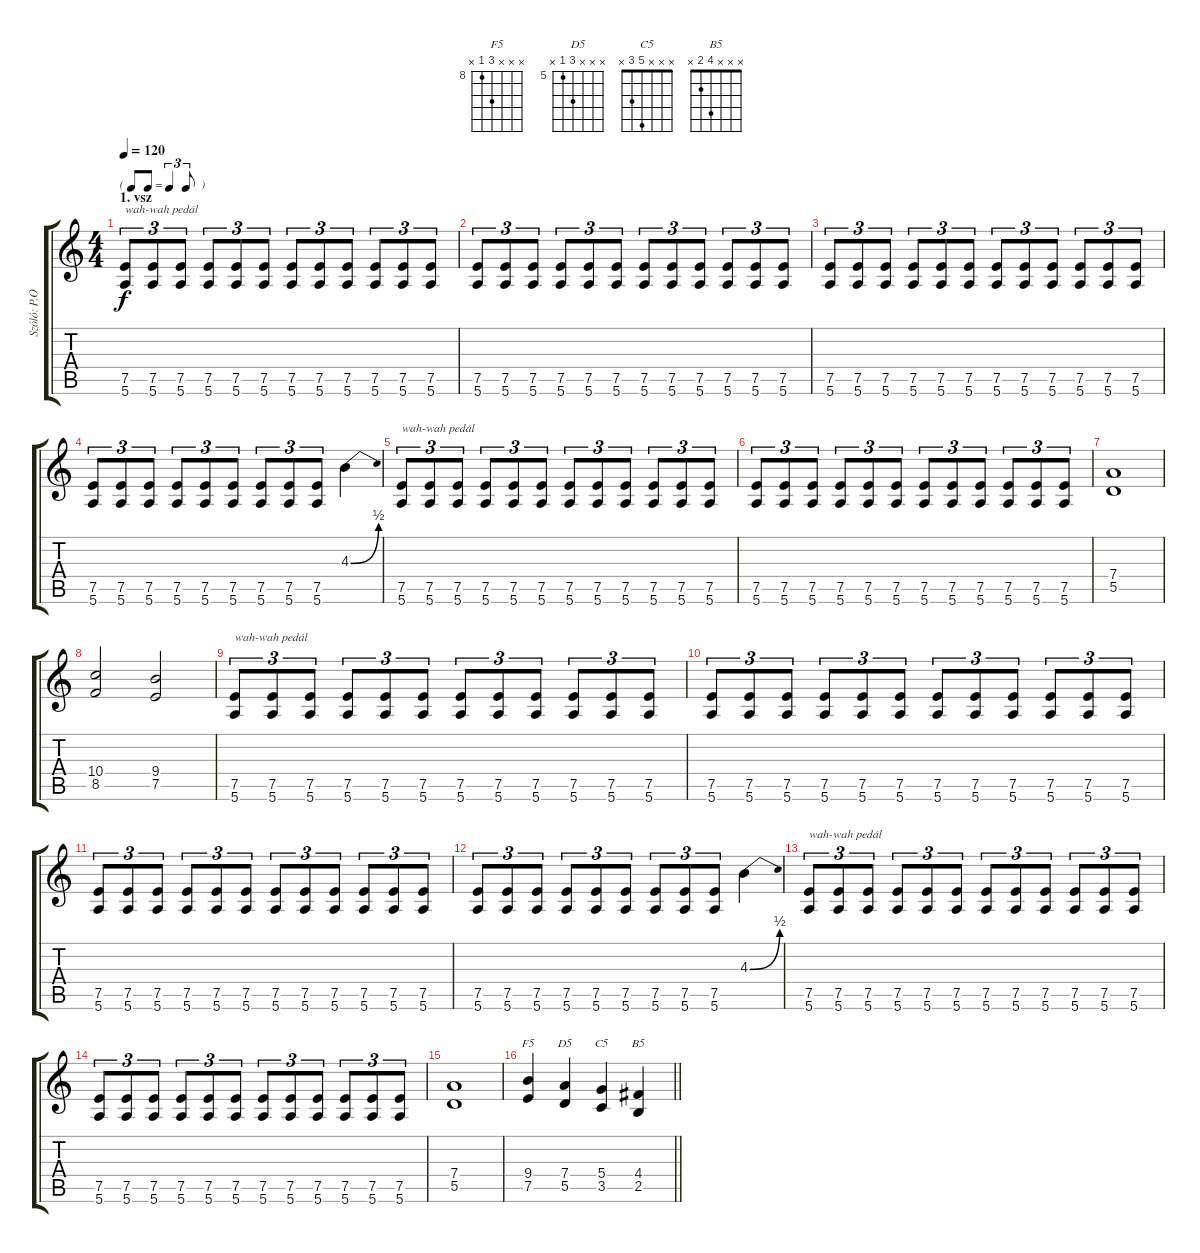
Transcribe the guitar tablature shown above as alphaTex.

\track ("Szóló: P.O.C.O.K" "Szóló: P.O") {instrument distortionguitar}
\staff {score tabs}
\tuning (E4 B3 G3 D3 A2 E2) {hide}
\chord ("F5" x x x 10 8 x) {firstfret 8}
\chord ("D5" x x x 7 5 x) {firstfret 5}
\chord ("C5" x x x 5 3 x)
\chord ("B5" x x x 4 2 x)
\ts (4 4)
\tf triplet8th
\section ("" "1. vsz")
\tempo 120
\clef g2
\ks c
(7.5 5.6).8{tu (3 2) txt "wah-wah pedál" dy f volume 10} (7.5 5.6).8{tu (3 2)} (7.5 5.6).8{tu (3 2)} (7.5 5.6).8{tu (3 2)} (7.5 5.6).8{tu (3 2)} (7.5 5.6).8{tu (3 2)} (7.5 5.6).8{tu (3 2)} (7.5 5.6).8{tu (3 2)} (7.5 5.6).8{tu (3 2)} (7.5 5.6).8{tu (3 2)} (7.5 5.6).8{tu (3 2)} (7.5 5.6).8{tu (3 2)} |
(7.5 5.6).8{tu (3 2)} (7.5 5.6).8{tu (3 2)} (7.5 5.6).8{tu (3 2)} (7.5 5.6).8{tu (3 2)} (7.5 5.6).8{tu (3 2)} (7.5 5.6).8{tu (3 2)} (7.5 5.6).8{tu (3 2)} (7.5 5.6).8{tu (3 2)} (7.5 5.6).8{tu (3 2)} (7.5 5.6).8{tu (3 2)} (7.5 5.6).8{tu (3 2)} (7.5 5.6).8{tu (3 2)} |
(7.5 5.6).8{tu (3 2)} (7.5 5.6).8{tu (3 2)} (7.5 5.6).8{tu (3 2)} (7.5 5.6).8{tu (3 2)} (7.5 5.6).8{tu (3 2)} (7.5 5.6).8{tu (3 2)} (7.5 5.6).8{tu (3 2)} (7.5 5.6).8{tu (3 2)} (7.5 5.6).8{tu (3 2)} (7.5 5.6).8{tu (3 2)} (7.5 5.6).8{tu (3 2)} (7.5 5.6).8{tu (3 2)} |
(7.5 5.6).8{tu (3 2)} (7.5 5.6).8{tu (3 2)} (7.5 5.6).8{tu (3 2)} (7.5 5.6).8{tu (3 2)} (7.5 5.6).8{tu (3 2)} (7.5 5.6).8{tu (3 2)} (7.5 5.6).8{tu (3 2)} (7.5 5.6).8{tu (3 2)} (7.5 5.6).8{tu (3 2)} 4.3{be (bend 0 0 60 2)}.4 |
(7.5 5.6).8{tu (3 2) txt "wah-wah pedál" volume 10} (7.5 5.6).8{tu (3 2)} (7.5 5.6).8{tu (3 2)} (7.5 5.6).8{tu (3 2)} (7.5 5.6).8{tu (3 2)} (7.5 5.6).8{tu (3 2)} (7.5 5.6).8{tu (3 2)} (7.5 5.6).8{tu (3 2)} (7.5 5.6).8{tu (3 2)} (7.5 5.6).8{tu (3 2)} (7.5 5.6).8{tu (3 2)} (7.5 5.6).8{tu (3 2)} |
(7.5 5.6).8{tu (3 2)} (7.5 5.6).8{tu (3 2)} (7.5 5.6).8{tu (3 2)} (7.5 5.6).8{tu (3 2)} (7.5 5.6).8{tu (3 2)} (7.5 5.6).8{tu (3 2)} (7.5 5.6).8{tu (3 2)} (7.5 5.6).8{tu (3 2)} (7.5 5.6).8{tu (3 2)} (7.5 5.6).8{tu (3 2)} (7.5 5.6).8{tu (3 2)} (7.5 5.6).8{tu (3 2)} |
(7.4 5.5).1 |
(10.4 8.5).2 (9.4 7.5).2 |
(7.5 5.6).8{tu (3 2) txt "wah-wah pedál" volume 10} (7.5 5.6).8{tu (3 2)} (7.5 5.6).8{tu (3 2)} (7.5 5.6).8{tu (3 2)} (7.5 5.6).8{tu (3 2)} (7.5 5.6).8{tu (3 2)} (7.5 5.6).8{tu (3 2)} (7.5 5.6).8{tu (3 2)} (7.5 5.6).8{tu (3 2)} (7.5 5.6).8{tu (3 2)} (7.5 5.6).8{tu (3 2)} (7.5 5.6).8{tu (3 2)} |
(7.5 5.6).8{tu (3 2)} (7.5 5.6).8{tu (3 2)} (7.5 5.6).8{tu (3 2)} (7.5 5.6).8{tu (3 2)} (7.5 5.6).8{tu (3 2)} (7.5 5.6).8{tu (3 2)} (7.5 5.6).8{tu (3 2)} (7.5 5.6).8{tu (3 2)} (7.5 5.6).8{tu (3 2)} (7.5 5.6).8{tu (3 2)} (7.5 5.6).8{tu (3 2)} (7.5 5.6).8{tu (3 2)} |
(7.5 5.6).8{tu (3 2)} (7.5 5.6).8{tu (3 2)} (7.5 5.6).8{tu (3 2)} (7.5 5.6).8{tu (3 2)} (7.5 5.6).8{tu (3 2)} (7.5 5.6).8{tu (3 2)} (7.5 5.6).8{tu (3 2)} (7.5 5.6).8{tu (3 2)} (7.5 5.6).8{tu (3 2)} (7.5 5.6).8{tu (3 2)} (7.5 5.6).8{tu (3 2)} (7.5 5.6).8{tu (3 2)} |
(7.5 5.6).8{tu (3 2)} (7.5 5.6).8{tu (3 2)} (7.5 5.6).8{tu (3 2)} (7.5 5.6).8{tu (3 2)} (7.5 5.6).8{tu (3 2)} (7.5 5.6).8{tu (3 2)} (7.5 5.6).8{tu (3 2)} (7.5 5.6).8{tu (3 2)} (7.5 5.6).8{tu (3 2)} 4.3{be (bend 0 0 60 2)}.4 |
(7.5 5.6).8{tu (3 2) txt "wah-wah pedál" volume 10} (7.5 5.6).8{tu (3 2)} (7.5 5.6).8{tu (3 2)} (7.5 5.6).8{tu (3 2)} (7.5 5.6).8{tu (3 2)} (7.5 5.6).8{tu (3 2)} (7.5 5.6).8{tu (3 2)} (7.5 5.6).8{tu (3 2)} (7.5 5.6).8{tu (3 2)} (7.5 5.6).8{tu (3 2)} (7.5 5.6).8{tu (3 2)} (7.5 5.6).8{tu (3 2)} |
(7.5 5.6).8{tu (3 2)} (7.5 5.6).8{tu (3 2)} (7.5 5.6).8{tu (3 2)} (7.5 5.6).8{tu (3 2)} (7.5 5.6).8{tu (3 2)} (7.5 5.6).8{tu (3 2)} (7.5 5.6).8{tu (3 2)} (7.5 5.6).8{tu (3 2)} (7.5 5.6).8{tu (3 2)} (7.5 5.6).8{tu (3 2)} (7.5 5.6).8{tu (3 2)} (7.5 5.6).8{tu (3 2)} |
(7.4 5.5).1 |
\barLineRight lightlight
(9.4 7.5).4{ch "F5"} (7.4 5.5).4{ch "D5"} (5.4 3.5).4{ch "C5"} (4.4 2.5).4{ch "B5"}
